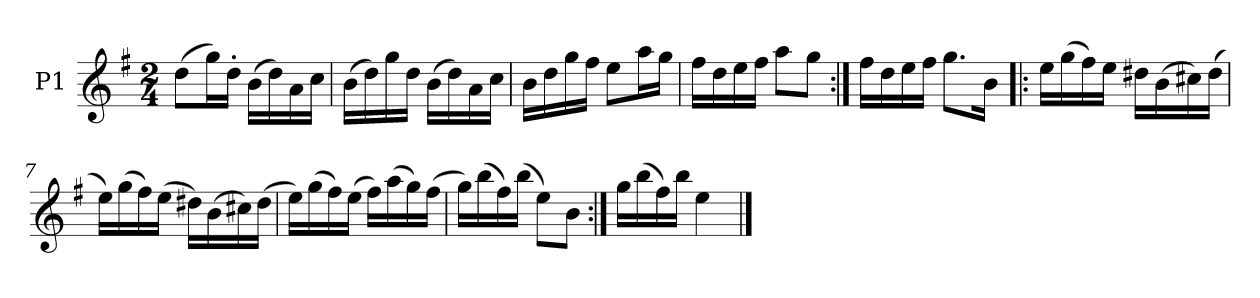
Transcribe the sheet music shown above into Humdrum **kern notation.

**kern
*part1
*staff1
*I"P1
*clefG2
*k[f#]
*G:
*M2/4
=1
(8ddL
16ggL)
16dd'JJ
(16bLL
16dd)
16a
16ccJJ
=2
(16bLL
16dd)
16gg
16ddJJ
(16bLL
16dd)
16a
16ccJJ
=3
16bLL
16dd
16gg
16ff#JJ
8eeL
16aaL
16ggJJ
=4
16ff#LL
16dd
16ee
16ff#JJ
8aaL
8ggJ
=5:|!
16ff#LL
16dd
16ee
16ff#JJ
8.ggL
16bJk
=6!|:
16eeLL
(16gg
16ff#)
16eeJJ
16dd#XLL
(16b
16cc#X)
(16dd#JJ
=7
16eeLL)
(16gg
16ff#)
(16eeJJ
16dd#XLL)
(16b
16cc#X)
(16dd#JJ
=8
16eeLL)
(16gg
16ff#)
(16eeJJ
16ff#LL)
(16aa
16gg)
(16ff#JJ
=9
16ggLL)
(16bb
16ff#)
(16bbJJ
8eeL)
8bJ
=10:|!
16ggLL
(16bb
16ff#)
16bbJJ
4ee
==
*-
